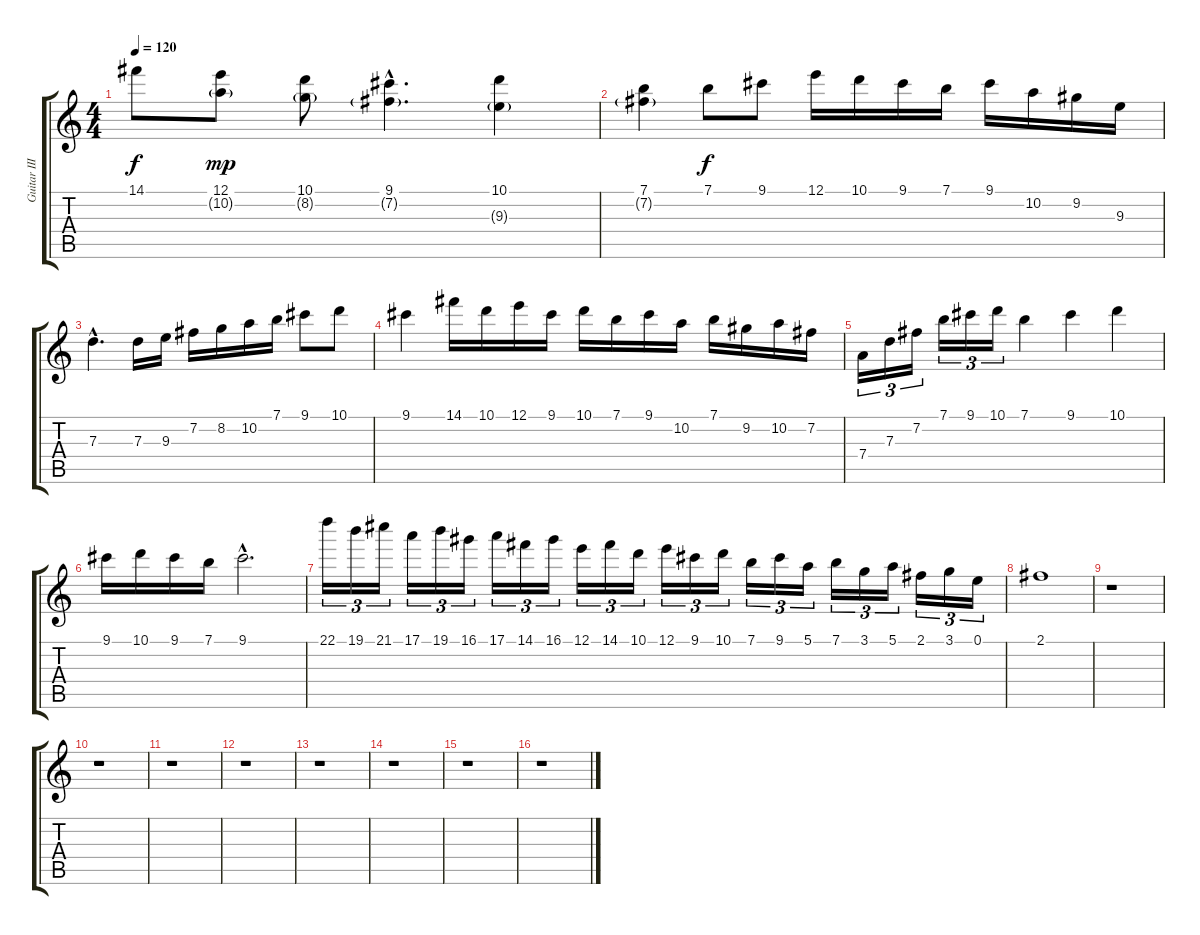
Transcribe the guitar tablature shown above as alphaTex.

\track ("Guitar III" "Guitar III") {instrument overdrivenguitar}
\staff {score tabs}
\tuning (E4 B3 G3 D3 A2 E2) {hide}
\ts (4 4)
\tempo 120
\clef g2
\ks c
14.1.8{dy f} (12.1 10.2{g}).8{dy mp} (10.1 8.2{g}).8 (9.1{hac} 7.2{g hac}).4{d} (10.1 9.3{g}).4 |
(7.1 7.2{g}).4 7.1.8{dy f} 9.1.8 12.1.16 10.1.16 9.1.16 7.1.16 9.1.16 10.2.16 9.2.16 9.3.16 |
7.3{hac}.4{d} 7.3.16 9.3.16 7.2.16 8.2.16 10.2.16 7.1.16 9.1.8 10.1.8 |
9.1.4 14.1.16 10.1.16 12.1.16 9.1.16 10.1.16 7.1.16 9.1.16 10.2.16 7.1.16 9.2.16 10.2.16 7.2.16 |
7.4.16{tu (3 2)} 7.3.16{tu (3 2)} 7.2.16{tu (3 2)} 7.1.16{tu (3 2)} 9.1.16{tu (3 2)} 10.1.16{tu (3 2)} 7.1.4 9.1.4 10.1.4 |
9.1.16 10.1.16 9.1.16 7.1.16 9.1{hac}.2{d} |
22.1.16{tu (3 2)} 19.1.16{tu (3 2)} 21.1.16{tu (3 2)} 17.1.16{tu (3 2)} 19.1.16{tu (3 2)} 16.1.16{tu (3 2)} 17.1.16{tu (3 2)} 14.1.16{tu (3 2)} 16.1.16{tu (3 2)} 12.1.16{tu (3 2)} 14.1.16{tu (3 2)} 10.1.16{tu (3 2)} 12.1.16{tu (3 2)} 9.1.16{tu (3 2)} 10.1.16{tu (3 2)} 7.1.16{tu (3 2)} 9.1.16{tu (3 2)} 5.1.16{tu (3 2)} 7.1.16{tu (3 2)} 3.1.16{tu (3 2)} 5.1.16{tu (3 2)} 2.1.16{tu (3 2)} 3.1.16{tu (3 2)} 0.1.16{tu (3 2)} |
2.1.1 |
r.1 |
r.1 |
r.1 |
r.1 |
r.1 |
r.1 |
r.1 |
r.1
